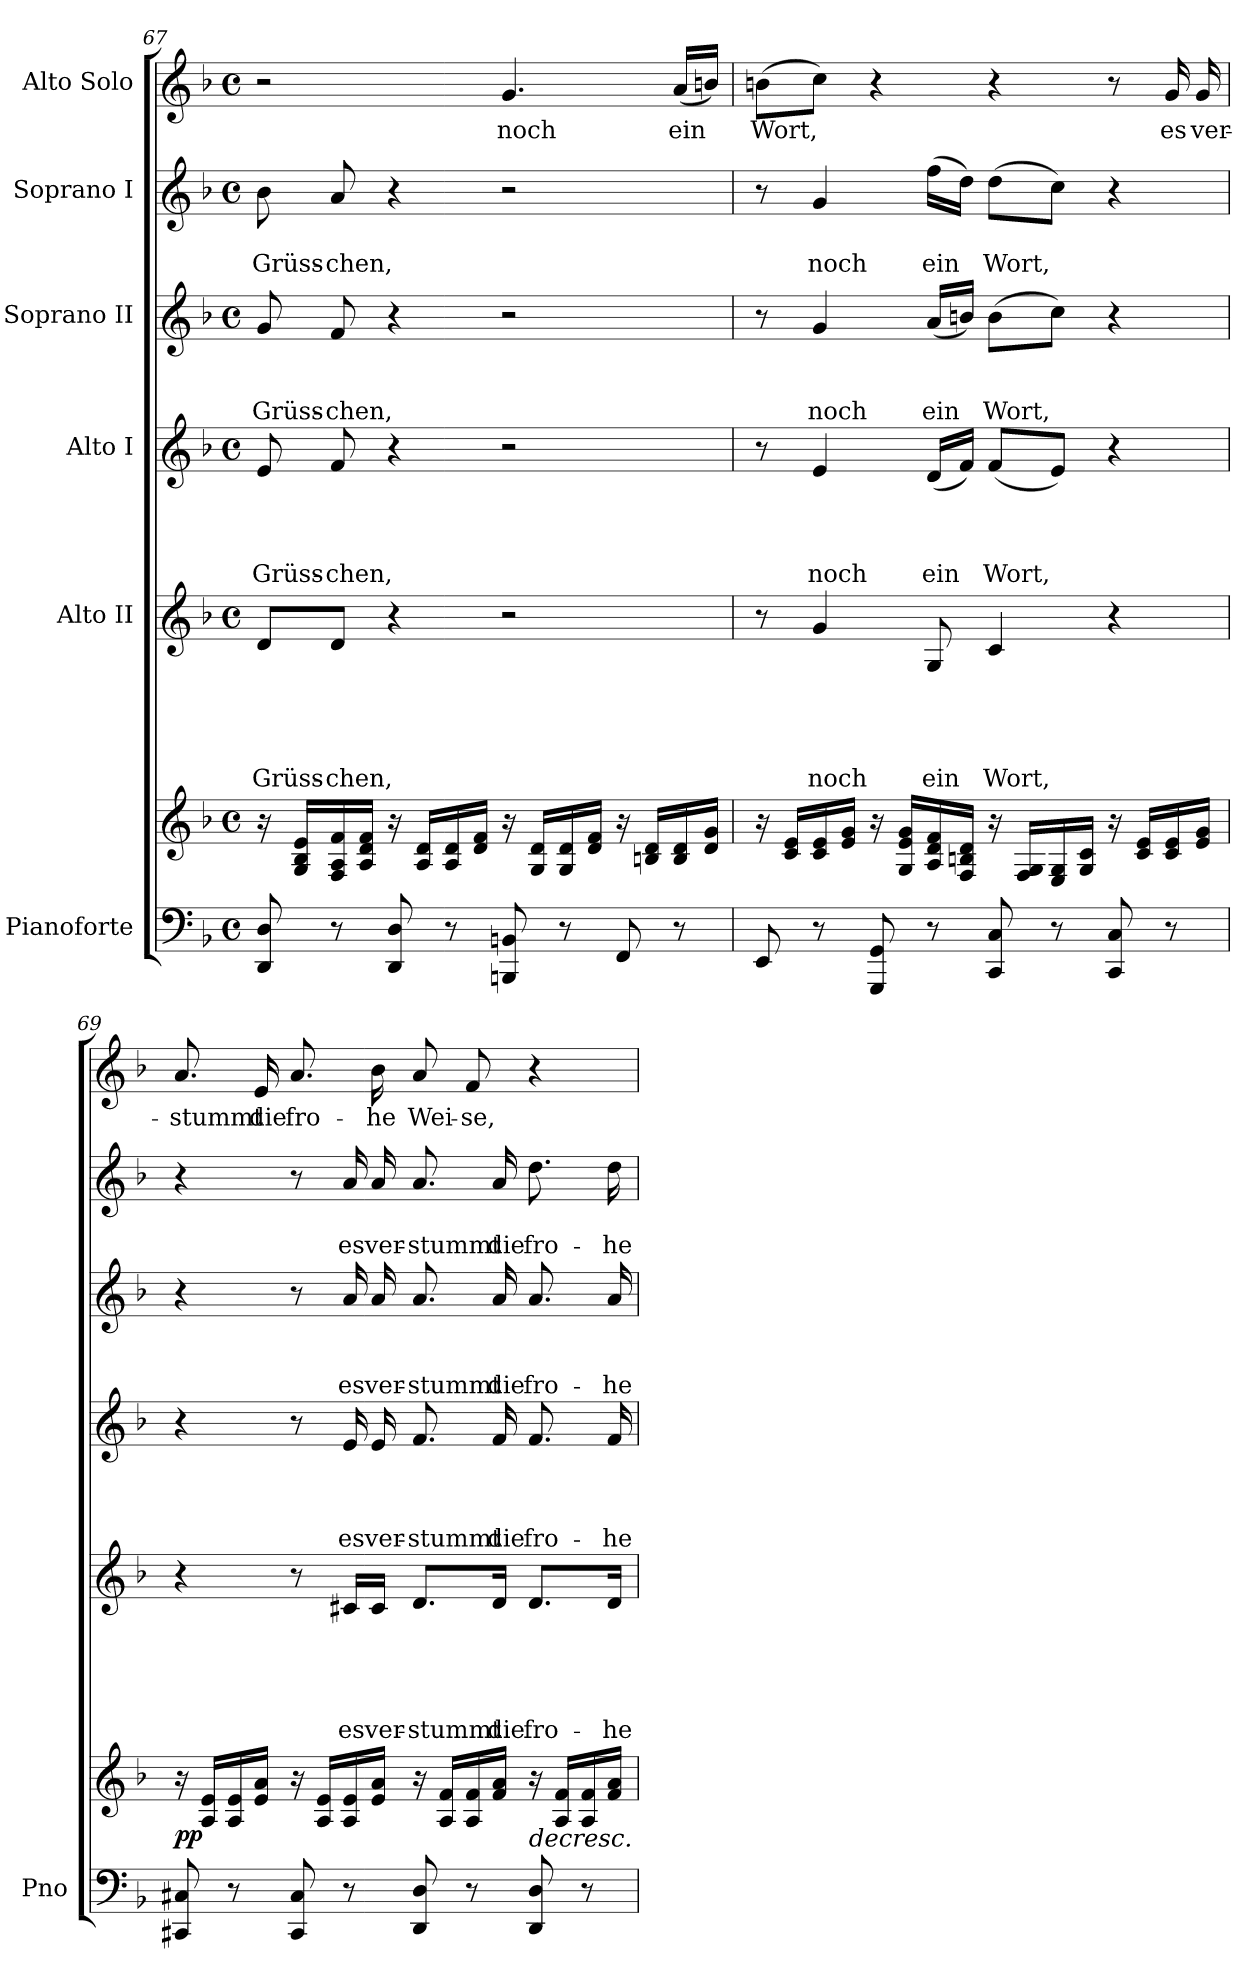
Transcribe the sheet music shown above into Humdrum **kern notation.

**kern	**kern	**dynam	**kern	**text	**text	**text	**text	**text	**kern	**text	**text	**text	**text	**kern	**text	**text	**text	**kern	**text	**text	**kern	**text
*part6	*part6	*part6	*part5	*part5	*part5	*part5	*part5	*part5	*part4	*part4	*part4	*part4	*part4	*part3	*part3	*part3	*part3	*part2	*part2	*part2	*part1	*part1
*staff7	*staff6	*staff6/7	*staff5	*staff5	*staff5	*staff5	*staff5	*staff5	*staff4	*staff4	*staff4	*staff4	*staff4	*staff3	*staff3	*staff3	*staff3	*staff2	*staff2	*staff2	*staff1	*staff1
*I"Pianoforte	*	*	*I"Alto II	*	*	*	*	*	*I"Alto I	*	*	*	*	*I"Soprano II	*	*	*	*I"Soprano I	*	*	*I"Alto Solo	*
*I'Pno	*	*	*	*	*	*	*	*	*	*	*	*	*	*	*	*	*	*	*	*	*	*
*clefF4	*clefG2	*	*clefG2	*	*	*	*	*	*clefG2	*	*	*	*	*clefG2	*	*	*	*clefG2	*	*	*clefG2	*
*k[b-]	*k[b-]	*	*k[b-]	*	*	*	*	*	*k[b-]	*	*	*	*	*k[b-]	*	*	*	*k[b-]	*	*	*k[b-]	*
*F:	*F:	*	*F:	*	*	*	*	*	*F:	*	*	*	*	*F:	*	*	*	*F:	*	*	*F:	*
*M4/4	*M4/4	*	*M4/4	*	*	*	*	*	*M4/4	*	*	*	*	*M4/4	*	*	*	*M4/4	*	*	*M4/4	*
*met(c)	*met(c)	*	*met(c)	*	*	*	*	*	*met(c)	*	*	*	*	*met(c)	*	*	*	*met(c)	*	*	*met(c)	*
=67	=67	=67	=67	=67	=67	=67	=67	=67	=67	=67	=67	=67	=67	=67	=67	=67	=67	=67	=67	=67	=67	=67
8DD/ 8D/	16r	.	8d/L	.	.	.	.	Grüss-	8e/	.	.	.	Grüss-	8g/	.	.	Grüss-	8b-\	.	Grüss-	2r	.
.	16G/ 16B-/ 16e/LL	.	.	.	.	.	.	.	.	.	.	.	.	.	.	.	.	.	.	.	.	.
8r	16F/ 16A/ 16f/	.	8d/J	.	.	.	.	-chen,	8f/	.	.	.	-chen,	8f/	.	.	-chen,	8a/	.	-chen,	.	.
.	16A/ 16d/ 16f/JJ	.	.	.	.	.	.	.	.	.	.	.	.	.	.	.	.	.	.	.	.	.
8DD/ 8D/	16r	.	4r	.	.	.	.	.	4r	.	.	.	.	4r	.	.	.	4r	.	.	.	.
.	16A/ 16d/LL	.	.	.	.	.	.	.	.	.	.	.	.	.	.	.	.	.	.	.	.	.
8r	16A/ 16d/	.	.	.	.	.	.	.	.	.	.	.	.	.	.	.	.	.	.	.	.	.
.	16d/ 16f/JJ	.	.	.	.	.	.	.	.	.	.	.	.	.	.	.	.	.	.	.	.	.
8BBBn/ 8BBn/	16r	.	2r	.	.	.	.	.	2r	.	.	.	.	2r	.	.	.	2r	.	.	4.g/	noch
.	16G/ 16d/LL	.	.	.	.	.	.	.	.	.	.	.	.	.	.	.	.	.	.	.	.	.
8r	16G/ 16d/	.	.	.	.	.	.	.	.	.	.	.	.	.	.	.	.	.	.	.	.	.
.	16d/ 16f/JJ	.	.	.	.	.	.	.	.	.	.	.	.	.	.	.	.	.	.	.	.	.
8FF/	16r	.	.	.	.	.	.	.	.	.	.	.	.	.	.	.	.	.	.	.	.	.
.	16Bn/ 16d/LL	.	.	.	.	.	.	.	.	.	.	.	.	.	.	.	.	.	.	.	.	.
8r	16B/ 16d/	.	.	.	.	.	.	.	.	.	.	.	.	.	.	.	.	.	.	.	(16a/LL	ein
.	16d/ 16g/JJ	.	.	.	.	.	.	.	.	.	.	.	.	.	.	.	.	.	.	.	16bn/JJ)	.
=68	=68	=68	=68	=68	=68	=68	=68	=68	=68	=68	=68	=68	=68	=68	=68	=68	=68	=68	=68	=68	=68	=68
8EE/	16r	.	8r	.	.	.	.	.	8r	.	.	.	.	8r	.	.	.	8r	.	.	(8bn\L	Wort,
.	16c/ 16e/LL	.	.	.	.	.	.	.	.	.	.	.	.	.	.	.	.	.	.	.	.	.
8r	16c/ 16e/	.	4g/	.	.	.	.	noch	4e/	.	.	.	noch	4g/	.	.	noch	4g/	.	noch	8cc\J)	.
.	16e/ 16g/JJ	.	.	.	.	.	.	.	.	.	.	.	.	.	.	.	.	.	.	.	.	.
8GGG/ 8GG/	16r	.	.	.	.	.	.	.	.	.	.	.	.	.	.	.	.	.	.	.	4r	.
.	16G/ 16e/ 16g/LL	.	.	.	.	.	.	.	.	.	.	.	.	.	.	.	.	.	.	.	.	.
8r	16A/ 16d/ 16f/	.	8G/	.	.	.	.	ein	(16d/LL	.	.	.	ein	(16a/LL	.	.	ein	(16ff\LL	.	ein	.	.
.	16F/ 16Bn/ 16d/JJ	.	.	.	.	.	.	.	16f/JJ)	.	.	.	.	16bn/JJ)	.	.	.	16dd\JJ)	.	.	.	.
8CC/ 8C/	16r	.	4c/	.	.	.	.	Wort,	(8f/L	.	.	.	Wort,	(8b\L	.	.	Wort,	(8dd\L	.	Wort,	4r	.
.	16F/ 16G/LL	.	.	.	.	.	.	.	.	.	.	.	.	.	.	.	.	.	.	.	.	.
8r	16E/ 16G/	.	.	.	.	.	.	.	8e/J)	.	.	.	.	8cc\J)	.	.	.	8cc\J)	.	.	.	.
.	16G/ 16c/JJ	.	.	.	.	.	.	.	.	.	.	.	.	.	.	.	.	.	.	.	.	.
8CC/ 8C/	16r	.	4r	.	.	.	.	.	4r	.	.	.	.	4r	.	.	.	4r	.	.	8r	.
.	16c/ 16e/LL	.	.	.	.	.	.	.	.	.	.	.	.	.	.	.	.	.	.	.	.	.
8r	16c/ 16e/	.	.	.	.	.	.	.	.	.	.	.	.	.	.	.	.	.	.	.	16g/	es
.	16e/ 16g/JJ	.	.	.	.	.	.	.	.	.	.	.	.	.	.	.	.	.	.	.	16g/	ver-
!!LO:LB:g=z
=69	=69	=69	=69	=69	=69	=69	=69	=69	=69	=69	=69	=69	=69	=69	=69	=69	=69	=69	=69	=69	=69	=69
!	!	!LO:DY:b	!	!	!	!	!	!	!	!	!	!	!	!	!	!	!	!	!	!	!	!
8CC#X/ 8C#X/	16r	pp	4r	.	.	.	.	.	4r	.	.	.	.	4r	.	.	.	4r	.	.	8.a/	-stummt
.	16A/ 16e/LL	.	.	.	.	.	.	.	.	.	.	.	.	.	.	.	.	.	.	.	.	.
8r	16A/ 16e/	.	.	.	.	.	.	.	.	.	.	.	.	.	.	.	.	.	.	.	.	.
.	16e/ 16a/JJ	.	.	.	.	.	.	.	.	.	.	.	.	.	.	.	.	.	.	.	16e/	die
8CC#/ 8C#/	16r	.	8r	.	.	.	.	.	8r	.	.	.	.	8r	.	.	.	8r	.	.	8.a/	fro-
.	16A/ 16e/LL	.	.	.	.	.	.	.	.	.	.	.	.	.	.	.	.	.	.	.	.	.
8r	16A/ 16e/	.	16c#X/LL	.	.	.	.	es	16e/	.	.	.	es	16a/	.	.	es	16a/	.	es	.	.
.	16e/ 16a/JJ	.	16c#/JJ	.	.	.	.	ver-	16e/	.	.	.	ver-	16a/	.	.	ver-	16a/	.	ver-	16b-\	-he
8DD/ 8D/	16r	.	8.d/L	.	.	.	.	-stummt	8.f/	.	.	.	-stummt	8.a/	.	.	-stummt	8.a/	.	-stummt	8a/	Wei-
.	16A/ 16f/LL	.	.	.	.	.	.	.	.	.	.	.	.	.	.	.	.	.	.	.	.	.
8r	16A/ 16f/	.	.	.	.	.	.	.	.	.	.	.	.	.	.	.	.	.	.	.	8f/	-se,
.	16f/ 16a/JJ	.	16d/Jk	.	.	.	.	die	16f/	.	.	.	die	16a/	.	.	die	16a/	.	die	.	.
!	!LO:TX:b:i:t=decresc.	!	!	!	!	!	!	!	!	!	!	!	!	!	!	!	!	!	!	!	!	!
8DD/ 8D/	16r	.	8.d/L	.	.	.	.	fro-	8.f/	.	.	.	fro-	8.a/	.	.	fro-	8.dd\	.	fro-	4r	.
.	16A/ 16f/LL	.	.	.	.	.	.	.	.	.	.	.	.	.	.	.	.	.	.	.	.	.
8r	16A/ 16f/	.	.	.	.	.	.	.	.	.	.	.	.	.	.	.	.	.	.	.	.	.
.	16f/ 16a/JJ	.	16d/Jk	.	.	.	.	-he	16f/	.	.	.	-he	16a/	.	.	-he	16dd\	.	-he	.	.
=	=	=	=	=	=	=	=	=	=	=	=	=	=	=	=	=	=	=	=	=	=	=
*-	*-	*-	*-	*-	*-	*-	*-	*-	*-	*-	*-	*-	*-	*-	*-	*-	*-	*-	*-	*-	*-	*-
